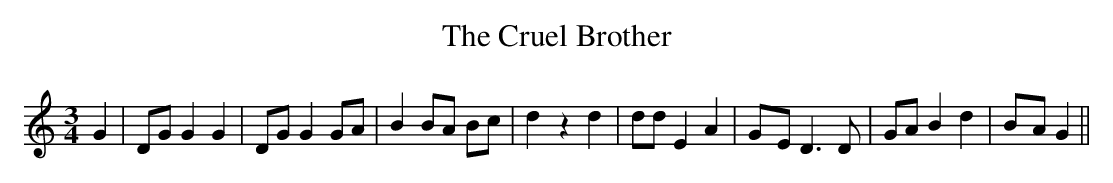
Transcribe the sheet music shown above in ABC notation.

X:1
T:The Cruel Brother
M:3/4
L:1/8
K:C
 G2| DG G2 G2| DG G2 GA| B2 BA Bc| d2 z2 d2| dd E2 A2|G-E D3 D| GA B2 d2|\
B-A G2||
